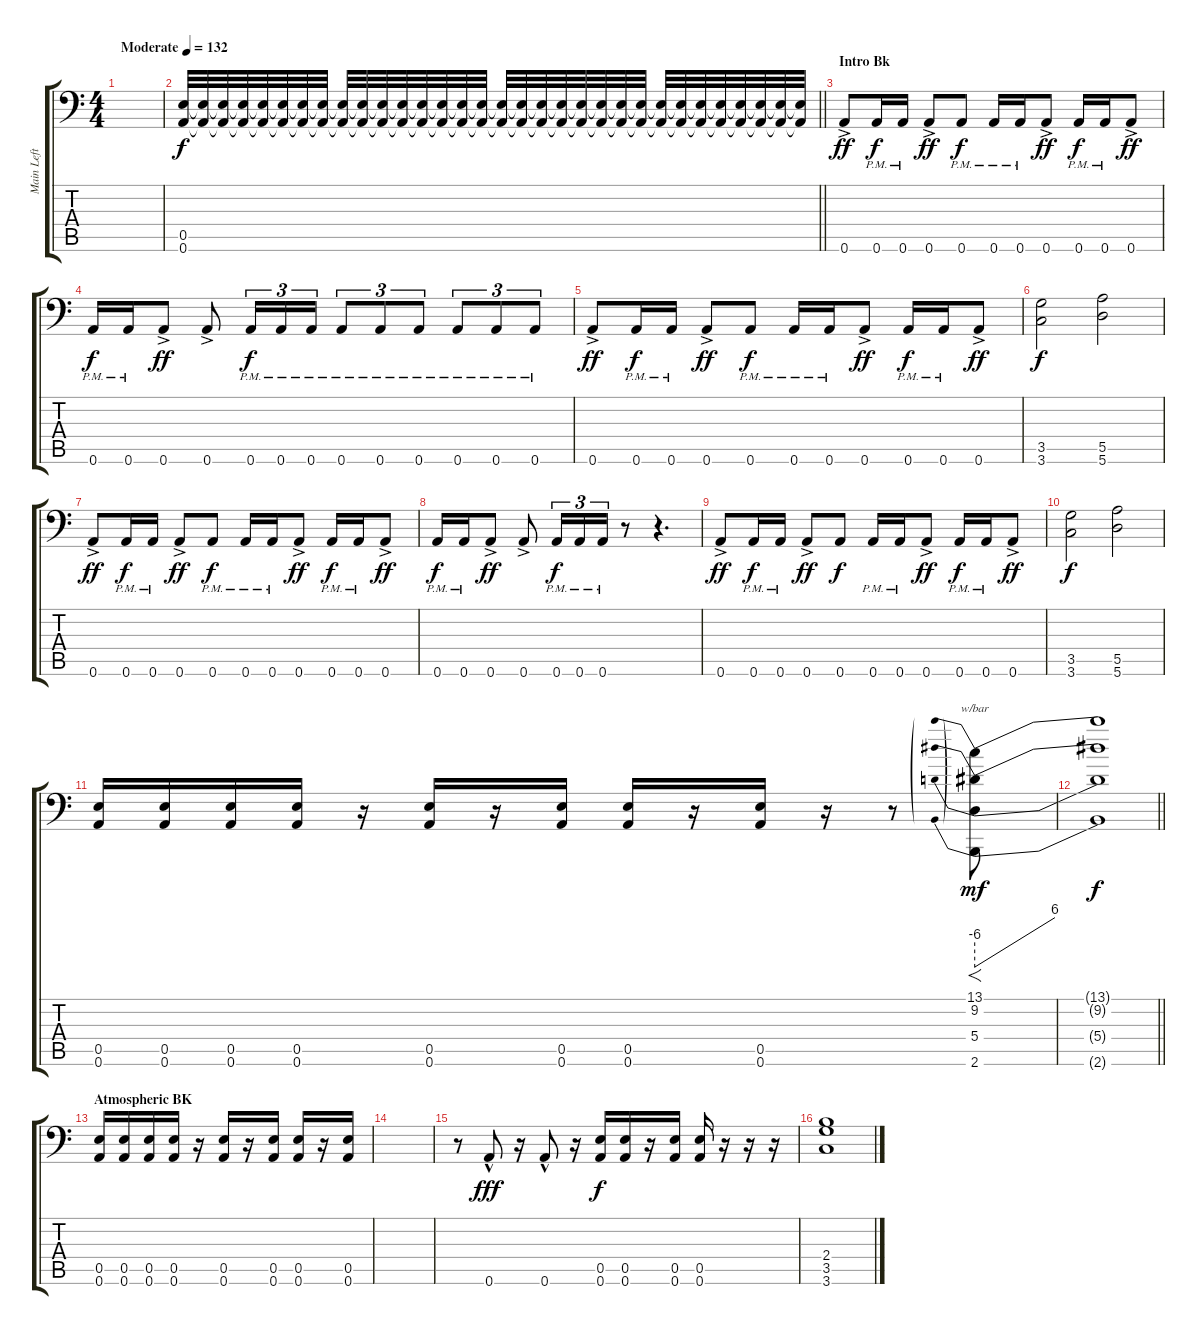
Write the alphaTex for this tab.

\track ("Main Left" "Main Left") {instrument distortionguitar}
\staff {score tabs}
\tuning (B3 Gb3 D3 A2 E2 A1) {hide}
\ts (4 4)
\tempo (132 "Moderate")
\clef f4
\ks aminor
|
\barLineRight lightlight
(0.5 0.6).32{volume 13} (0.5{t} 0.6{t}).32{volume 0} (0.5{t} 0.6{t}).32{volume 13} (0.5{t} 0.6{t}).32{volume 0} (0.5{t} 0.6{t}).32{volume 13} (0.5{t} 0.6{t}).32{volume 0} (0.5{t} 0.6{t}).32{volume 13} (0.5{t} 0.6{t}).32{volume 0} (0.5{t} 0.6{t}).32{volume 13} (0.5{t} 0.6{t}).32{volume 0} (0.5{t} 0.6{t}).32{volume 13} (0.5{t} 0.6{t}).32{volume 0} (0.5{t} 0.6{t}).32{volume 13} (0.5{t} 0.6{t}).32{volume 0} (0.5{t} 0.6{t}).32{volume 13} (0.5{t} 0.6{t}).32{volume 0} (0.5{t} 0.6{t}).32{volume 13} (0.5{t} 0.6{t}).32{volume 0} (0.5{t} 0.6{t}).32{volume 13} (0.5{t} 0.6{t}).32{volume 0} (0.5{t} 0.6{t}).32{volume 13} (0.5{t} 0.6{t}).32{volume 0} (0.5{t} 0.6{t}).32{volume 13} (0.5{t} 0.6{t}).32{volume 0} (0.5{t} 0.6{t}).32{volume 13} (0.5{t} 0.6{t}).32{volume 0} (0.5{t} 0.6{t}).32{volume 13} (0.5{t} 0.6{t}).32{volume 0} (0.5{t} 0.6{t}).32{volume 13} (0.5{t} 0.6{t}).32{volume 0} (0.5{t} 0.6{t}).32{volume 13} (0.5{t} 0.6{t}).32{volume 0} |
\section ("" "Intro Bk")
\ks c
0.6{ac}.8{dy ff volume 13} 0.6{pm}.16{dy f} 0.6{pm}.16 0.6{ac}.8{dy ff} 0.6{pm}.8{dy f} 0.6{pm}.16 0.6{pm}.16 0.6{ac}.8{dy ff} 0.6{pm}.16{dy f} 0.6{pm}.16 0.6{ac}.8{dy ff} |
0.6{pm}.16{dy f} 0.6{pm}.16 0.6{ac}.8{dy ff} 0.6{ac}.8 0.6{pm}.16{tu (3 2) dy f} 0.6{pm}.16{tu (3 2)} 0.6{pm}.16{tu (3 2)} 0.6{pm}.8{tu (3 2)} 0.6{pm}.8{tu (3 2)} 0.6{pm}.8{tu (3 2)} 0.6{pm}.8{tu (3 2)} 0.6{pm}.8{tu (3 2)} 0.6{pm}.8{tu (3 2)} |
0.6{ac}.8{dy ff} 0.6{pm}.16{dy f} 0.6{pm}.16 0.6{ac}.8{dy ff} 0.6{pm}.8{dy f} 0.6{pm}.16 0.6{pm}.16 0.6{ac}.8{dy ff} 0.6{pm}.16{dy f} 0.6{pm}.16 0.6{ac}.8{dy ff} |
(3.5 3.6).2{dy f} (5.5 5.6).2 |
0.6{ac}.8{dy ff volume 13} 0.6{pm}.16{dy f} 0.6{pm}.16 0.6{ac}.8{dy ff} 0.6{pm}.8{dy f} 0.6{pm}.16 0.6{pm}.16 0.6{ac}.8{dy ff} 0.6{pm}.16{dy f} 0.6{pm}.16 0.6{ac}.8{dy ff} |
0.6{pm}.16{dy f} 0.6{pm}.16 0.6{ac}.8{dy ff} 0.6{ac}.8 0.6{pm}.16{tu (3 2) dy f} 0.6{pm}.16{tu (3 2)} 0.6{pm}.16{tu (3 2)} r.8 r.4{d} |
0.6{ac}.8{dy ff} 0.6{pm}.16{dy f} 0.6{pm}.16 0.6{ac}.8{dy ff} 0.6.8{dy f} 0.6{pm}.16 0.6{pm}.16 0.6{ac}.8{dy ff} 0.6{pm}.16{dy f} 0.6{pm}.16 0.6{ac}.8{dy ff} |
(3.5 3.6).2{dy f} (5.5 5.6).2 |
(0.5 0.6).16 (0.5 0.6).16 (0.5 0.6).16 (0.5 0.6).16 r.16 (0.5 0.6).16 r.16 (0.5 0.6).16 (0.5 0.6).16 r.16 (0.5 0.6).16 r.16 r.8 (13.1 9.2 5.4 2.6).8{f tbe (predivedive default 0 -24 60 24) dy mf balance 8 instrument applause} |
\barLineRight lightlight
(13.1{t} 9.2{t} 5.4{t} 2.6{t}).1{dy f} |
\section ("" "Atmospheric BK")
(0.5 0.6).16{balance 0 instrument distortionguitar} (0.5 0.6).16 (0.5 0.6).16 (0.5 0.6).16 r.16 (0.5 0.6).16 r.16 (0.5 0.6).16 (0.5 0.6).16 r.16 (0.5 0.6).16 |
|
r.8 0.6{hac}.8{dy fff} r.16 0.6{hac}.8 r.16 (0.5 0.6).16{dy f} (0.5 0.6).16 r.16 (0.5 0.6).16 (0.5 0.6).16 r.16 r.16 r.16 |
(2.4 3.5 3.6).1
